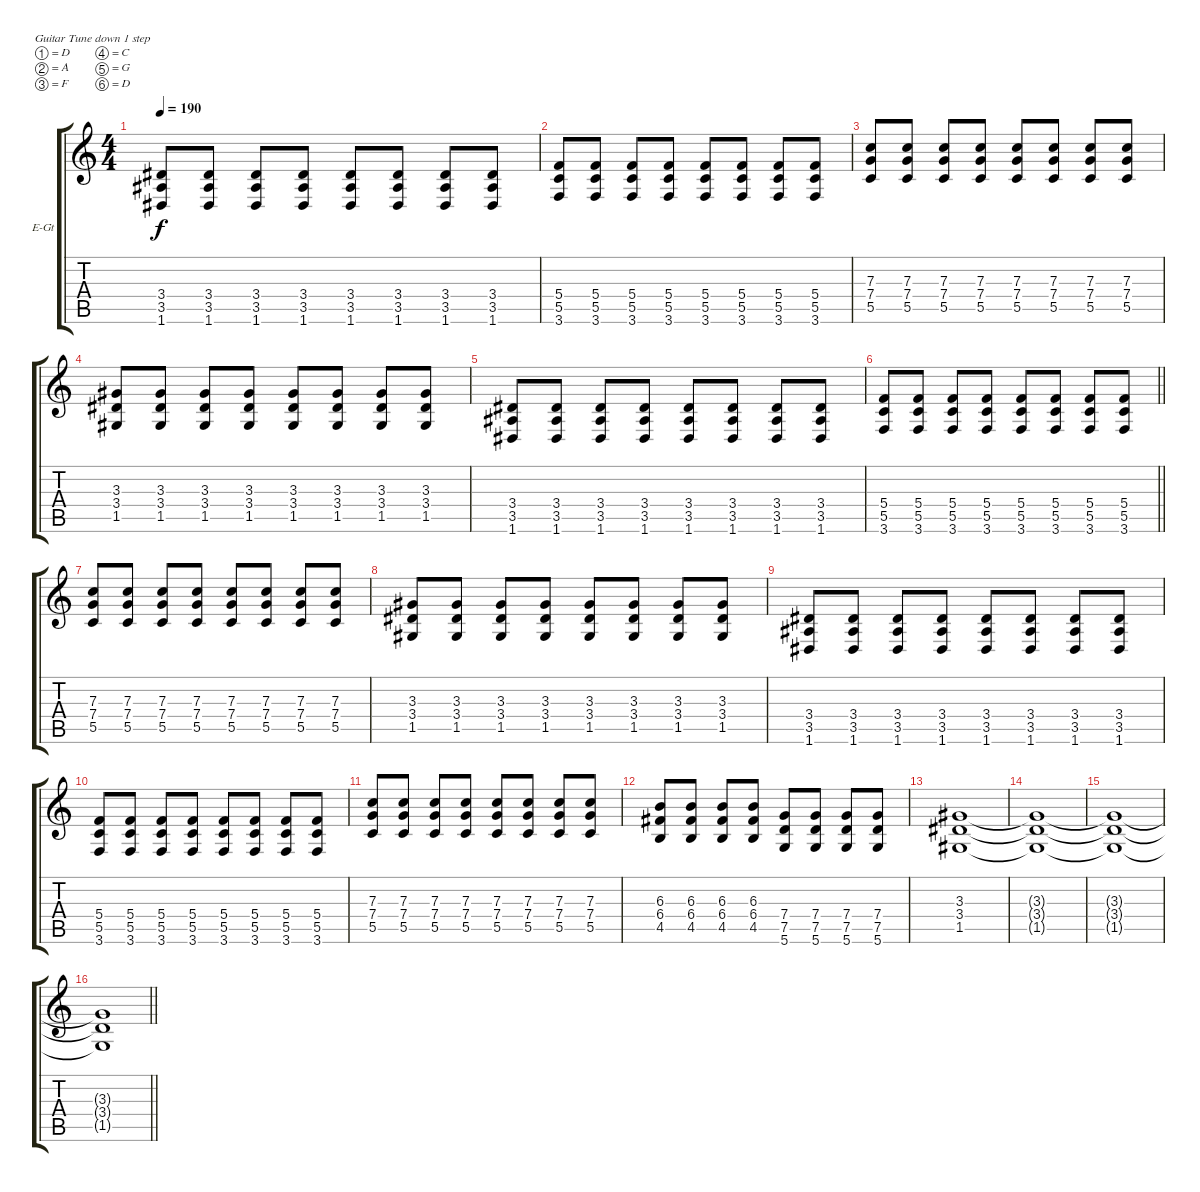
\bracketExtendMode groupsimilarinstruments
\firstSystemTrackNameOrientation horizontal
\otherSystemsTrackNameOrientation horizontal
\track ("Rythm Guitar B" "E-Gt") {instrument overdrivenguitar}
\staff {score tabs}
\tuning (D4 A3 F3 C3 G2 D2)
\ts (4 4)
\tempo 190
\clef g2
\ks c
(3.4 3.5 1.6).8{dy f} (3.4 3.5 1.6).8 (3.4 3.5 1.6).8 (3.4 3.5 1.6).8 (3.4 3.5 1.6).8 (3.4 3.5 1.6).8 (3.4 3.5 1.6).8 (3.4 3.5 1.6).8 |
(5.4 5.5 3.6).8 (5.4 5.5 3.6).8 (5.4 5.5 3.6).8 (5.4 5.5 3.6).8 (5.4 5.5 3.6).8 (5.4 5.5 3.6).8 (5.4 5.5 3.6).8 (5.4 5.5 3.6).8 |
(7.3 7.4 5.5).8 (7.3 7.4 5.5).8 (7.3 7.4 5.5).8 (7.3 7.4 5.5).8 (7.3 7.4 5.5).8 (7.3 7.4 5.5).8 (7.3 7.4 5.5).8 (7.3 7.4 5.5).8 |
(3.3 3.4 1.5).8 (3.3 3.4 1.5).8 (3.3 3.4 1.5).8 (3.3 3.4 1.5).8 (3.3 3.4 1.5).8 (3.3 3.4 1.5).8 (3.3 3.4 1.5).8 (3.3 3.4 1.5).8 |
(3.4 3.5 1.6).8 (3.4 3.5 1.6).8 (3.4 3.5 1.6).8 (3.4 3.5 1.6).8 (3.4 3.5 1.6).8 (3.4 3.5 1.6).8 (3.4 3.5 1.6).8 (3.4 3.5 1.6).8 |
\barLineRight lightlight
(5.4 5.5 3.6).8 (5.4 5.5 3.6).8 (5.4 5.5 3.6).8 (5.4 5.5 3.6).8 (5.4 5.5 3.6).8 (5.4 5.5 3.6).8 (5.4 5.5 3.6).8 (5.4 5.5 3.6).8 |
(7.3 7.4 5.5).8 (7.3 7.4 5.5).8 (7.3 7.4 5.5).8 (7.3 7.4 5.5).8 (7.3 7.4 5.5).8 (7.3 7.4 5.5).8 (7.3 7.4 5.5).8 (7.3 7.4 5.5).8 |
(3.3 3.4 1.5).8 (3.3 3.4 1.5).8 (3.3 3.4 1.5).8 (3.3 3.4 1.5).8 (3.3 3.4 1.5).8 (3.3 3.4 1.5).8 (3.3 3.4 1.5).8 (3.3 3.4 1.5).8 |
(3.4 3.5 1.6).8 (3.4 3.5 1.6).8 (3.4 3.5 1.6).8 (3.4 3.5 1.6).8 (3.4 3.5 1.6).8 (3.4 3.5 1.6).8 (3.4 3.5 1.6).8 (3.4 3.5 1.6).8 |
(5.4 5.5 3.6).8 (5.4 5.5 3.6).8 (5.4 5.5 3.6).8 (5.4 5.5 3.6).8 (5.4 5.5 3.6).8 (5.4 5.5 3.6).8 (5.4 5.5 3.6).8 (5.4 5.5 3.6).8 |
(7.3 7.4 5.5).8 (7.3 7.4 5.5).8 (7.3 7.4 5.5).8 (7.3 7.4 5.5).8 (7.3 7.4 5.5).8 (7.3 7.4 5.5).8 (7.3 7.4 5.5).8 (7.3 7.4 5.5).8 |
(6.3 6.4 4.5).8 (6.3 6.4 4.5).8 (6.3 6.4 4.5).8 (6.3 6.4 4.5).8 (7.4 7.5 5.6).8 (7.4 7.5 5.6).8 (7.4 7.5 5.6).8 (7.4 7.5 5.6).8 |
(3.3 3.4 1.5).1 |
(3.3{t} 3.4{t} 1.5{t}).1 |
(3.3{t} 3.4{t} 1.5{t}).1 |
\barLineRight lightlight
(3.3{t} 3.4{t} 1.5{t}).1
